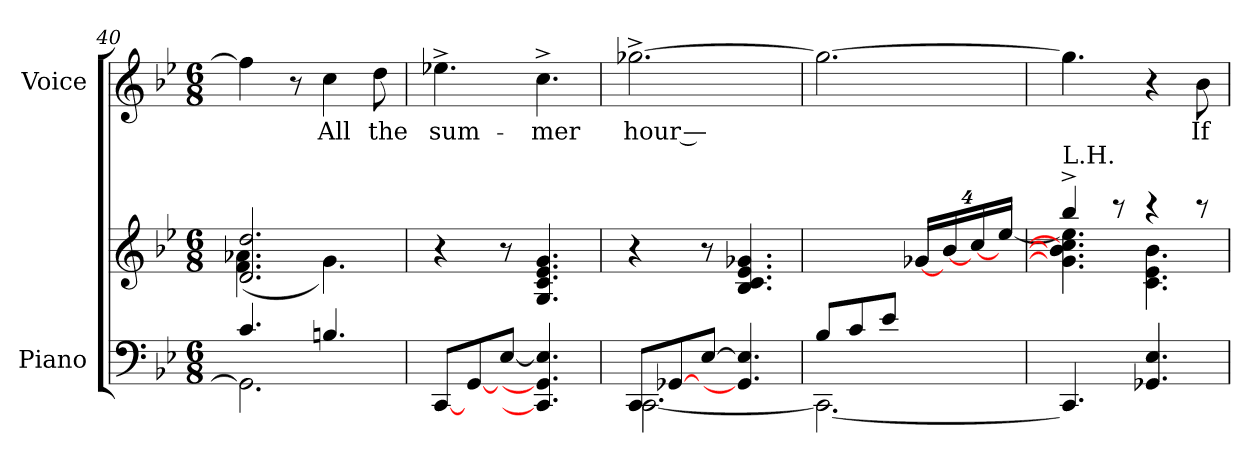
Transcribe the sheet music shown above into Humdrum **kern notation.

**kern	**kern	**kern	**text
*part2	*part2	*part1	*part1
*staff3	*staff2	*staff1	*staff1
*I"Piano	*	*I"Voice	*
*I'Pno	*	*	*
*clefF4	*clefG2	*clefG2	*
*k[b-e-]	*k[b-e-]	*k[b-e-]	*
*M6/8	*M6/8	*M6/8	*
=40	=40	=40	=40
*^	*^	*	*
4.c/	2.GG\]	2.d/ 2.dd/	(>4.f\ 4.a-X\	4ff\]	.
.	.	.	.	8r	.
4.Bn/	.	.	4.g\)	4cc\	All
.	.	.	.	8dd\	the
*v	*v	*	*	*	*
*	*v	*v	*	*
=41	=41	=41	=41
[<8CC/L	4r	4.ee-X^\	sum-
[<8GG/	.	.	.
[>8E-/J	8r	.	.
4.CC/] 4.GG/] 4.E-/]	4.G/ 4.c/ 4.e-/ 4.g/	4.cc^\	-mer
=42	=42	=42	=42
*^	*	*	*
8CC/L	[2.CC\	4r	[2.gg-X^\	hour —
[<8GG-X/	.	.	.	.
[8E-/J	.	8r	.	.
4.GG-/] 4.E-/]	.	4.B-/ 4.c/ 4.e-/ 4.g-X/	.	.
=43	=43	=43	=43	=43
(>8B-/L	2.CC\_	4.ryy	2.gg-\_	.
8c/	.	.	.	.
8e-/J	.	.	.	.
*	*	*Xbrackettup	*	*
4.ryy	.	[<32%3g-X/LL	.	.
.	.	[<32%3b-/	.	.
.	.	[<32%3cc/	.	.
.	.	[<32%3ee-/JJ	.	.
*v	*v	*	*	*
=44	=44	=44	=44
*	*^	*	*
!	!LO:TX:a:t=L.H.	!	!	!
4.CC/]	4bb-^/)	4.g-\] 4.b-\] 4.cc\] 4.ee-\]	4.gg-\]	.
.	8r	.	.	.
4.GG-X/ 4.E-/	4r	4.c\ 4.e-\ 4.b-\	4r	.
.	8r	.	8b-\	If
*	*v	*v	*	*
=	=	=	=
*-	*-	*-	*-
